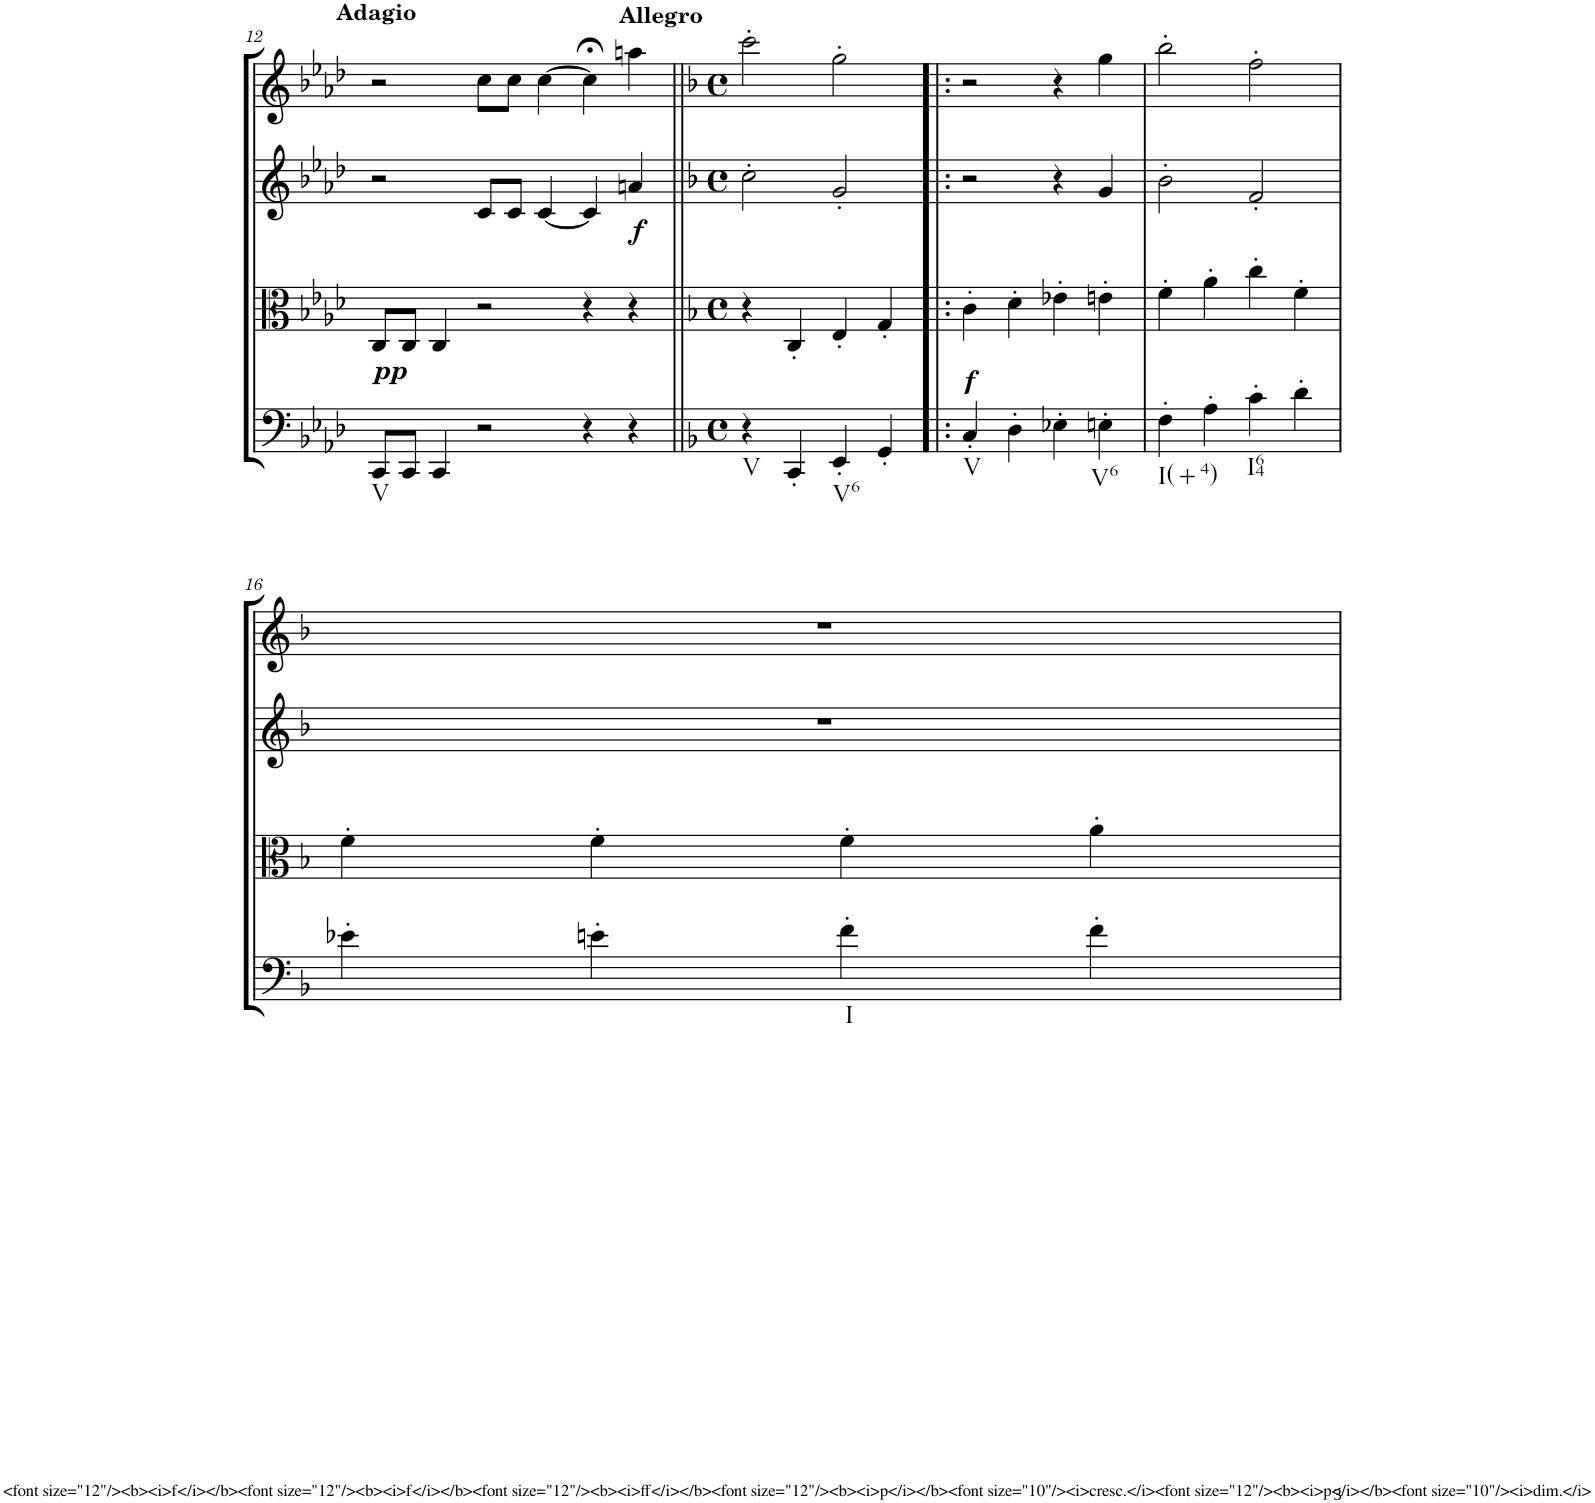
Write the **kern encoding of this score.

**kern	**kern	**kern	**dynam	**kern
*part4	*part3	*part2	*part2	*part1
*staff4	*staff3	*staff2	*staff2	*staff1
*I"Cello	*I"Viola	*I"2nd Violin	*	*I"1st Violin
*	*I'Vla	*I'Vln	*	*I'Vln
!!LO:PB:g=z
*clefF4	*clefC3	*clefG2	*	*clefG2
*k[b-e-a-d-]	*k[b-e-a-d-]	*k[b-e-a-d-]	*	*k[b-e-a-d-]
*A-:	*A-:	*A-:	*	*A-:
*M3/2	*M3/2	*M3/2	*	*M3/2
=12	=12	=12	=12	=12
!	!	!	!	!LO:TX:a:B:t=Adagio
!LO:TX:a:Bi:t=pp	!	!	!	!
!LO:TX:b:t=V	!	!	!	!
8CC/L	8C/L	2r	.	2r
8CC/J	8C/J	.	.	.
4CC/	4C/	.	.	.
2r	2r	8c/L	.	8cc\L
.	.	8c/J	.	8cc\J
.	.	[4c/	.	[4cc\
4r	4r	4c/]	.	4cc;<\]
!	!	!	!	!LO:TX:a:B:t=Allegro
!	!	!	!LO:DY:b	!
4r	4r	4an/	f	4aan\
=13||	=13||	=13||	=13||	=13||
*k[b-]	*k[b-]	*k[b-]	*	*k[b-]
*F:	*F:	*F:	*	*F:
*M4/4	*M4/4	*M4/4	*	*M4/4
*met(c)	*met(c)	*met(c)	*	*met(c)
!LO:TX:b:t=V	!	!	!	!
4r	4r	2cc'\	.	2ccc'\
4CC'/	4C'/	.	.	.
!LO:TX:b:t=V6	!	!	!	!
4EE'/	4E'/	2g'/	.	2gg'\
4GG'/	4G'/	.	.	.
=14!|:	=14!|:	=14!|:	=14!|:	=14!|:
!LO:TX:a:Bi:t=f	!	!	!	!
!LO:TX:b:t=V	!	!	!	!
4C'/	4c'\	2r	.	2r
4D'\	4d'\	.	.	.
4E-X'\	4e-X'\	4r	.	4r
!LO:TX:b:t=V6	!	!	!	!
4En'\	4en'\	4g/	.	4gg\
=15	=15	=15	=15	=15
!LO:TX:b:t=I(+4)	!	!	!	!
4F'\	4f'\	2b-'\	.	2bb-'\
4A'\	4a'\	.	.	.
!LO:TX:b:t=I64	!	!	!	!
4c'\	4cc'\	2f'/	.	2ff'\
4d'\	4f'\	.	.	.
!!LO:LB:g=z
=16	=16	=16	=16	=16
4e-X'\	4f'\	1r	.	1r
4en'\	4f'\	.	.	.
!LO:TX:b:t=I	!	!	!	!
4f'\	4f'\	.	.	.
4f'\	4a'\	.	.	.
=	=	=	=	=
*-	*-	*-	*-	*-
